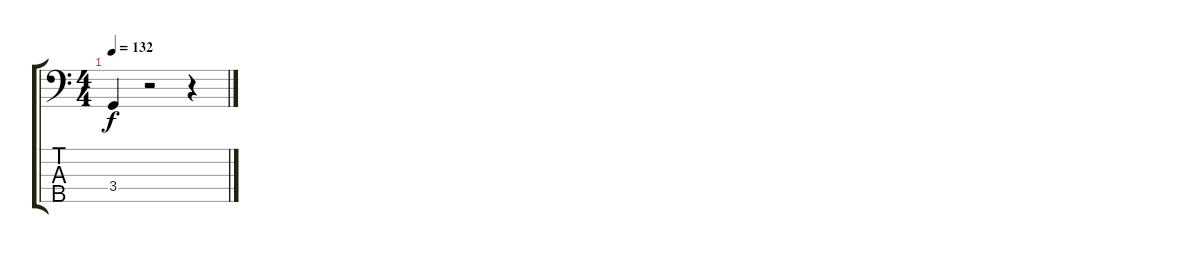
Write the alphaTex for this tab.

\track "" {instrument electricbassfinger}
\staff {score tabs}
\tuning (G2 D2 A1 E1 B0) {hide}
\ts (4 4)
\tempo 132
\clef f4
\ks c
3.4{t}.4{dy f} r.2 r.4
